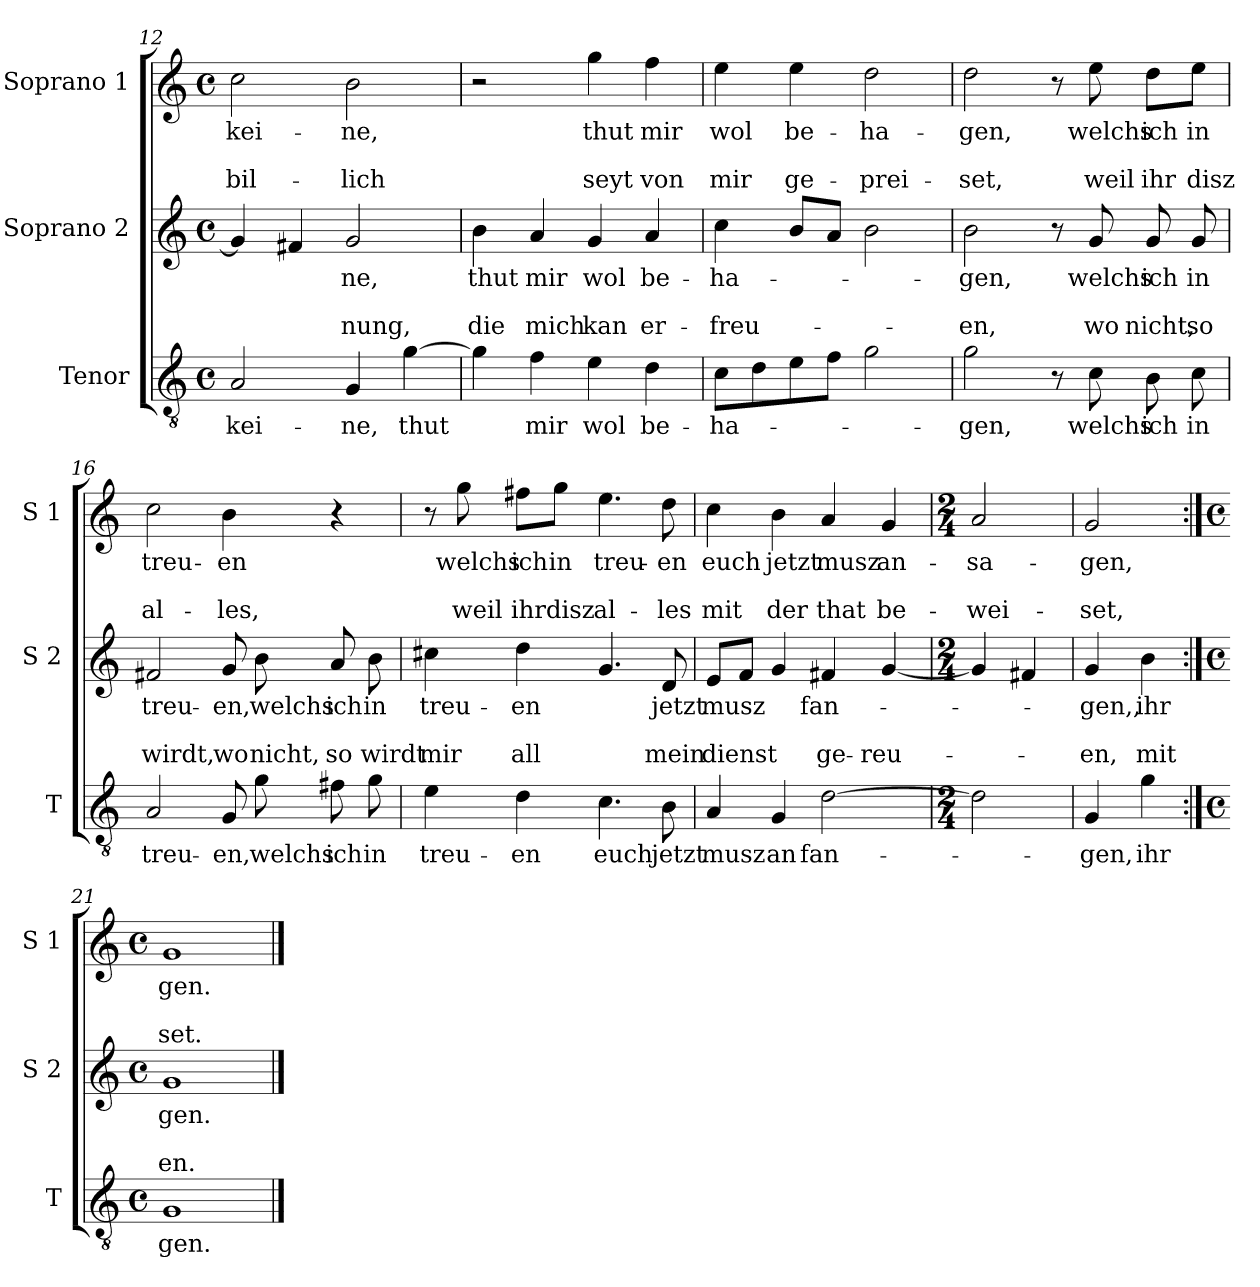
**kern	**text	**kern	**text	**text	**text	**kern	**text	**text	**text
*part3	*part3	*part2	*part2	*part2	*part2	*part1	*part1	*part1	*part1
*staff3	*staff3	*staff2	*staff2	*staff2	*staff2	*staff1	*staff1	*staff1	*staff1
*I"Tenor	*	*I"Soprano 2	*	*	*	*I"Soprano 1	*	*	*
*I'T	*	*I'S 2	*	*	*	*I'S 1	*	*	*
*clefGv2	*	*clefG2	*	*	*	*clefG2	*	*	*
*k[]	*	*k[]	*	*	*	*k[]	*	*	*
*C:	*	*C:	*	*	*	*C:	*	*	*
*M4/4	*	*M4/4	*	*	*	*M4/4	*	*	*
*met(c)	*	*met(c)	*	*	*	*met(c)	*	*	*
=12	=12	=12	=12	=12	=12	=12	=12	=12	=12
!	!LO:LY:b	!	!	!	!	!	!LO:LY:b	!	!LO:LY:b
2A/	kei-	4g/]	.	.	.	2cc\	kei-	.	bil-
.	.	4f#X/	.	.	.	.	.	.	.
!	!LO:LY:b	!	!LO:LY:b	!	!LO:LY:b	!	!LO:LY:b	!	!LO:LY:b
4G/	-ne,	2g/	-ne,	.	-nung,	2b\	-ne,	.	-lich
!	!LO:LY:b	!	!	!	!	!	!	!	!
[4g\	thut	.	.	.	.	.	.	.	.
=13	=13	=13	=13	=13	=13	=13	=13	=13	=13
!	!	!	!LO:LY:b	!	!LO:LY:b	!	!	!	!
4g\]	.	4b\	thut	.	die	2r	.	.	.
!	!LO:LY:b	!	!LO:LY:b	!	!LO:LY:b	!	!	!	!
4f\	mir	4a/	mir	.	mich	.	.	.	.
!	!LO:LY:b	!	!LO:LY:b	!	!LO:LY:b	!	!LO:LY:b	!	!LO:LY:b
4e\	wol	4g/	wol	.	kan	4gg\	thut	.	seyt
!	!LO:LY:b	!	!LO:LY:b	!	!LO:LY:b	!	!LO:LY:b	!	!LO:LY:b
4d\	be-	4a/	be-	.	er-	4ff\	mir	.	von
!!LO:LB:g=z
=14	=14	=14	=14	=14	=14	=14	=14	=14	=14
!	!LO:LY:b	!	!LO:LY:b	!	!LO:LY:b	!	!LO:LY:b	!	!LO:LY:b
8c\L	-ha-	4cc\	-ha-	.	-freu-	4ee\	wol	.	mir
8d\	.	.	.	.	.	.	.	.	.
!	!	!	!	!	!	!	!LO:LY:b	!	!LO:LY:b
8e\	.	8b/L	.	.	.	4ee\	be-	.	ge-
8f\J	.	8a/J	.	.	.	.	.	.	.
!	!	!	!	!	!	!	!LO:LY:b	!	!LO:LY:b
2g\	.	2b\	.	.	.	2dd\	-ha-	.	-prei-
=15	=15	=15	=15	=15	=15	=15	=15	=15	=15
!	!LO:LY:b	!	!LO:LY:b	!	!LO:LY:b	!	!LO:LY:b	!	!LO:LY:b
2g\	-gen,	2b\	-gen,	.	-en,	2dd\	-gen,	.	-set,
8r	.	8r	.	.	.	8r	.	.	.
!	!LO:LY:b	!	!LO:LY:b	!	!LO:LY:b	!	!LO:LY:b	!	!LO:LY:b
8c\	welchs	8g/	welchs	.	wo	8ee\	welchs	.	weil
!	!LO:LY:b	!	!LO:LY:b	!	!LO:LY:b	!	!LO:LY:b	!	!LO:LY:b
8B\	ich	8g/	ich	.	nicht,	8dd\L	ich	.	ihr
!	!LO:LY:b	!	!LO:LY:b	!	!LO:LY:b	!	!LO:LY:b	!	!LO:LY:b
8c\	in	8g/	in	.	so	8ee\J	in	.	disz
=16	=16	=16	=16	=16	=16	=16	=16	=16	=16
!	!LO:LY:b	!	!LO:LY:b	!	!LO:LY:b	!	!LO:LY:b	!	!LO:LY:b
2A/	treu-	2f#X/	treu-	.	wirdt,	2cc\	treu-	.	al-
!	!LO:LY:b	!	!LO:LY:b	!	!LO:LY:b	!	!LO:LY:b	!	!LO:LY:b
8G/	-en,	8g/	-en,	.	wo	4b\	-en	.	-les,
!	!LO:LY:b	!	!LO:LY:b	!	!LO:LY:b	!	!	!	!
8g\	welchs	8b\	welchs	.	nicht,	.	.	.	.
!	!LO:LY:b	!	!LO:LY:b	!	!LO:LY:b	!	!	!	!
8f#X\	ich	8a/	ich	.	so	4r	.	.	.
!	!LO:LY:b	!	!LO:LY:b	!	!LO:LY:b	!	!	!	!
8g\	in	8b\	in	.	wirdt	.	.	.	.
=17	=17	=17	=17	=17	=17	=17	=17	=17	=17
!	!LO:LY:b	!	!LO:LY:b	!	!LO:LY:b	!	!	!	!
4e\	treu-	4cc#X\	treu-	.	mir	8r	.	.	.
!	!	!	!	!	!	!	!LO:LY:b	!	!LO:LY:b
.	.	.	.	.	.	8gg\	welchs	.	weil
!	!LO:LY:b	!	!LO:LY:b	!	!LO:LY:b	!	!LO:LY:b	!	!LO:LY:b
4d\	-en	4dd\	-en	.	all	8ff#X\L	ich	.	ihr
!	!	!	!	!	!	!	!LO:LY:b	!	!LO:LY:b
.	.	.	.	.	.	8gg\J	in	.	disz
!	!LO:LY:b	!	!	!	!	!	!LO:LY:b	!	!LO:LY:b
4.c\	euch	4.g/	.	.	.	4.ee\	treu-	.	al-
!	!LO:LY:b	!	!LO:LY:b	!	!LO:LY:b	!	!LO:LY:b	!	!LO:LY:b
8B\	jetzt	8d/	jetzt	.	mein	8dd\	-en	.	-les
!!LO:LB:g=z
=18	=18	=18	=18	=18	=18	=18	=18	=18	=18
!	!LO:LY:b	!	!LO:LY:b	!	!LO:LY:b	!	!LO:LY:b	!	!LO:LY:b
4A/	musz	8e/L	musz	.	dienst	4cc\	euch	.	mit
.	.	8f/J	.	.	.	.	.	.	.
!	!LO:LY:b	!	!	!	!	!	!LO:LY:b	!	!LO:LY:b
4G/	an	4g/	.	.	.	4b\	jetzt	.	der
!	!LO:LY:b	!	!LO:LY:b	!	!LO:LY:b	!	!LO:LY:b	!	!LO:LY:b
[2d\	fan-	4f#X/	-fan-	.	ge-	4a/	musz	.	that
!	!	!	!	!	!LO:LY:b	!	!LO:LY:b	!	!LO:LY:b
.	.	[4g/	.	.	-reu-	4g/	an-	.	be-
=19	=19	=19	=19	=19	=19	=19	=19	=19	=19
*M2/4	*	*M2/4	*	*	*	*M2/4	*	*	*
!	!	!	!	!	!	!	!LO:LY:b	!	!LO:LY:b
2d\]	.	4g/]	.	.	.	2a/	-sa-	.	-wei-
.	.	4f#X/	.	.	.	.	.	.	.
=20	=20	=20	=20	=20	=20	=20	=20	=20	=20
!	!LO:LY:b	!	!LO:LY:b	!	!LO:LY:b	!	!LO:LY:b	!	!LO:LY:b
4G/	-gen,	4g/	-gen,,	.	-en,	2g/	-gen,	.	-set,
!	!LO:LY:b	!	!LO:LY:b	!	!LO:LY:b	!	!	!	!
4g\	ihr	4b\	ihr	.	mit	.	.	.	.
=21:|!	=21:|!	=21:|!	=21:|!	=21:|!	=21:|!	=21:|!	=21:|!	=21:|!	=21:|!
*M4/4	*	*M4/4	*	*	*	*M4/4	*	*	*
*met(c)	*	*met(c)	*	*	*	*met(c)	*	*	*
!	!LO:LY:b	!	!LO:LY:b	!	!LO:LY:b	!	!LO:LY:b	!	!LO:LY:b
1G	gen.	1g	gen.	.	en.	1g	gen.	.	set.
==	==	==	==	==	==	==	==	==	==
*-	*-	*-	*-	*-	*-	*-	*-	*-	*-
